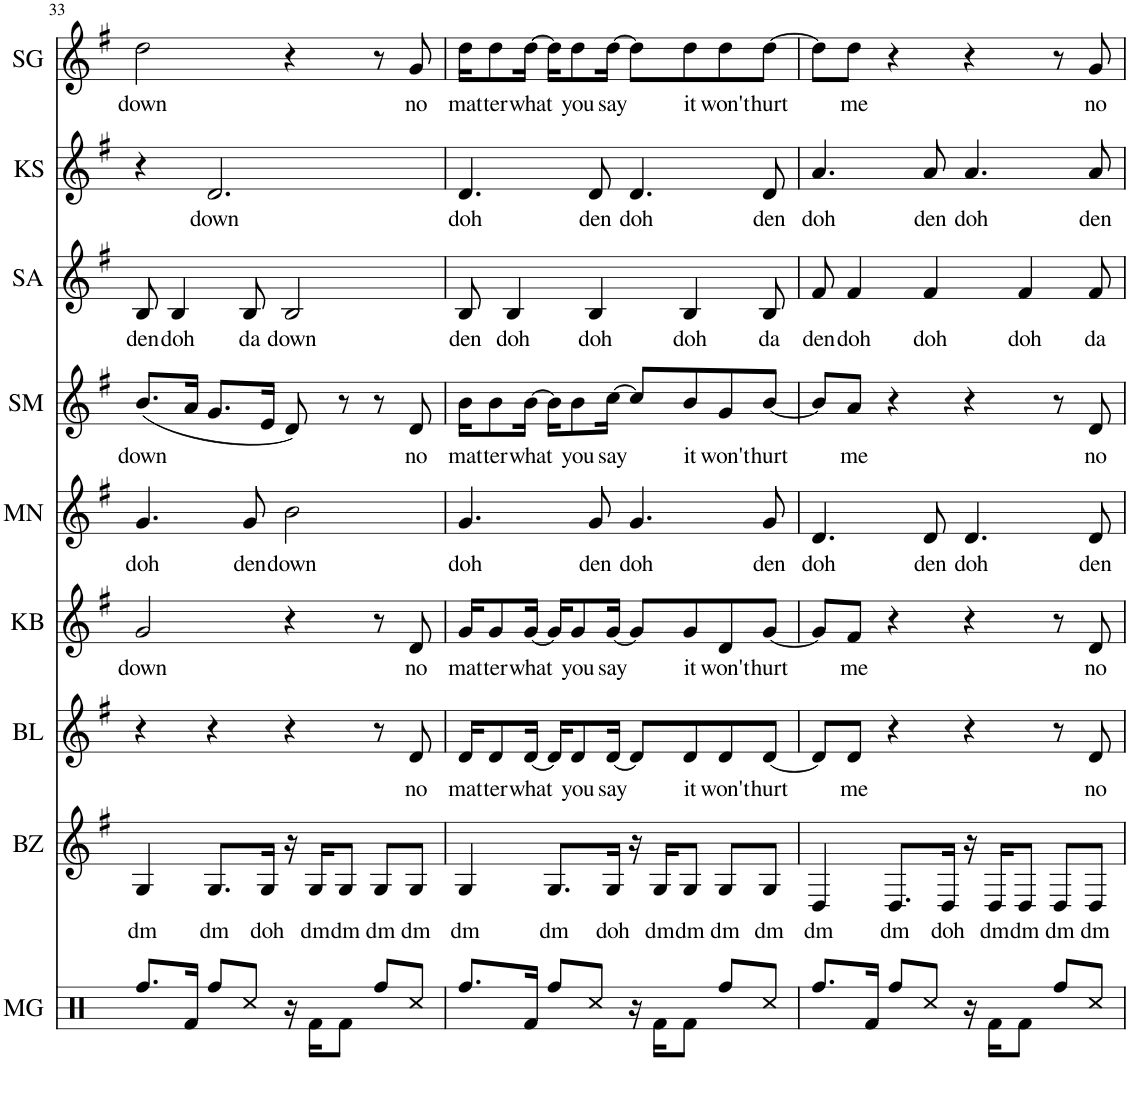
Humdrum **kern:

**kern	**kern	**text	**kern	**text	**kern	**text	**kern	**text	**kern	**text	**kern	**text	**kern	**text	**kern	**text
*part9	*part8	*part8	*part7	*part7	*part6	*part6	*part5	*part5	*part4	*part4	*part3	*part3	*part2	*part2	*part1	*part1
*staff9	*staff8	*staff8	*staff7	*staff7	*staff6	*staff6	*staff5	*staff5	*staff4	*staff4	*staff3	*staff3	*staff2	*staff2	*staff1	*staff1
*I"Melissa	*I"Batya	*	*I"Becca	*	*I"Kineret	*	*I"Michal	*	*I"Stephanie	*	*I"Sloane	*	*I"Katie	*	*I"Shaalini	*
*	*	*	*	*	*	*	*	*	*	*	*I'SA	*	*	*	*	*
!!LO:PB:g=z
*clefX	*clefG2	*	*clefG2	*	*clefG2	*	*clefG2	*	*clefG2	*	*clefG2	*	*clefG2	*	*clefG2	*
*k[]	*k[f#]	*	*k[f#]	*	*k[f#]	*	*k[f#]	*	*k[f#]	*	*k[f#]	*	*k[f#]	*	*k[f#]	*
*M4/4	*M4/4	*	*M4/4	*	*M4/4	*	*M4/4	*	*M4/4	*	*M4/4	*	*M4/4	*	*M4/4	*
=33	=33	=33	=33	=33	=33	=33	=33	=33	=33	=33	=33	=33	=33	=33	=33	=33
!	!	!LO:LY:b	!	!	!	!LO:LY:b	!	!LO:LY:b	!	!LO:LY:b	!	!LO:LY:b	!	!	!	!LO:LY:b
8.Rff/L	4G/	dm	4r	.	2g/	down	4.g/	doh	(8.b/L	down	8B/	den	4r	.	2dd\	down
!	!	!	!	!	!	!	!	!	!	!	!	!LO:LY:b	!	!	!	!
.	.	.	.	.	.	.	.	.	.	.	4B/	doh	.	.	.	.
16Rf/Jk	.	.	.	.	.	.	.	.	16a/Jk	.	.	.	.	.	.	.
!	!	!LO:LY:b	!	!	!	!	!	!	!	!	!	!	!	!LO:LY:b	!	!
8Rff/L	8.G/L	dm	4r	.	.	.	.	.	8.g/L	.	.	.	2.d/	down	.	.
!	!	!	!	!	!	!	!	!LO:LY:b	!	!	!	!LO:LY:b	!	!	!	!
8Rcc/J	.	.	.	.	.	.	8g/	den	.	.	8B/	da	.	.	.	.
!	!	!LO:LY:b	!	!	!	!	!	!	!	!	!	!	!	!	!	!
.	16G/Jk	doh	.	.	.	.	.	.	16e/Jk	.	.	.	.	.	.	.
!	!	!	!	!	!	!	!	!LO:LY:b	!	!	!	!LO:LY:b	!	!	!	!
16r	16r	.	4r	.	4r	.	2b\	down	8d/)	.	2B/	down	.	.	4r	.
!	!	!LO:LY:b	!	!	!	!	!	!	!	!	!	!	!	!	!	!
16Rf\KL	16G/KL	dm	.	.	.	.	.	.	.	.	.	.	.	.	.	.
!	!	!LO:LY:b	!	!	!	!	!	!	!	!	!	!	!	!	!	!
8Rf\J	8G/J	dm	.	.	.	.	.	.	8r	.	.	.	.	.	.	.
!	!	!LO:LY:b	!	!	!	!	!	!	!	!	!	!	!	!	!	!
8Rff/L	8G/L	dm	8r	.	8r	.	.	.	8r	.	.	.	.	.	8r	.
!	!	!LO:LY:b	!	!LO:LY:b	!	!LO:LY:b	!	!	!	!LO:LY:b	!	!	!	!	!	!LO:LY:b
8Rcc/J	8G/J	dm	8d/	no	8d/	no	.	.	8d/	no	.	.	.	.	8g/	no
=34	=34	=34	=34	=34	=34	=34	=34	=34	=34	=34	=34	=34	=34	=34	=34	=34
!	!	!LO:LY:b	!	!LO:LY:b	!	!LO:LY:b	!	!LO:LY:b	!	!LO:LY:b	!	!LO:LY:b	!	!LO:LY:b	!	!LO:LY:b
8.Rff/L	4G/	dm	16d/KL	mat-	16g/KL	mat-	4.g/	doh	16b\KL	mat-	8B/	den	4.d/	doh	16dd\KL	mat-
!	!	!	!	!LO:LY:b	!	!LO:LY:b	!	!	!	!LO:LY:b	!	!	!	!	!	!LO:LY:b
.	.	.	8d/	-ter	8g/	-ter	.	.	8b\	-ter	.	.	.	.	8dd\	-ter
!	!	!	!	!	!	!	!	!	!	!	!	!LO:LY:b	!	!	!	!
.	.	.	.	.	.	.	.	.	.	.	4B/	doh	.	.	.	.
!	!	!	!	!LO:LY:b	!	!LO:LY:b	!	!	!	!LO:LY:b	!	!	!	!	!	!LO:LY:b
16Rf/Jk	.	.	[16d/Jk	what	[16g/Jk	what	.	.	[16b\Jk	what	.	.	.	.	[16dd\Jk	what
!	!	!LO:LY:b	!	!	!	!	!	!	!	!	!	!	!	!	!	!
8Rff/L	8.G/L	dm	16d/KL]	.	16g/KL]	.	.	.	16b\KL]	.	.	.	.	.	16dd\KL]	.
!	!	!	!	!LO:LY:b	!	!LO:LY:b	!	!	!	!LO:LY:b	!	!	!	!	!	!LO:LY:b
.	.	.	8d/	you	8g/	you	.	.	8b\	you	.	.	.	.	8dd\	you
!	!	!	!	!	!	!	!	!LO:LY:b	!	!	!	!LO:LY:b	!	!LO:LY:b	!	!
8Rcc/J	.	.	.	.	.	.	8g/	den	.	.	4B/	doh	8d/	den	.	.
!	!	!LO:LY:b	!	!LO:LY:b	!	!LO:LY:b	!	!	!	!LO:LY:b	!	!	!	!	!	!LO:LY:b
.	16G/Jk	doh	[16d/Jk	say	[16g/Jk	say	.	.	[16cc\Jk	say	.	.	.	.	[16dd\Jk	say
!	!	!	!	!	!	!	!	!LO:LY:b	!	!	!	!	!	!LO:LY:b	!	!
16r	16r	.	8d/L]	.	8g/L]	.	4.g/	doh	8cc/L]	.	.	.	4.d/	doh	8dd\L]	.
!	!	!LO:LY:b	!	!	!	!	!	!	!	!	!	!	!	!	!	!
16Rf\KL	16G/KL	dm	.	.	.	.	.	.	.	.	.	.	.	.	.	.
!	!	!LO:LY:b	!	!LO:LY:b	!	!LO:LY:b	!	!	!	!LO:LY:b	!	!LO:LY:b	!	!	!	!LO:LY:b
8Rf\J	8G/J	dm	8d/	it	8g/	it	.	.	8b/	it	4B/	doh	.	.	8dd\	it
!	!	!LO:LY:b	!	!LO:LY:b	!	!LO:LY:b	!	!	!	!LO:LY:b	!	!	!	!	!	!LO:LY:b
8Rff/L	8G/L	dm	8d/	won't	8d/	won't	.	.	8g/	won't	.	.	.	.	8dd\	won't
!	!	!LO:LY:b	!	!LO:LY:b	!	!LO:LY:b	!	!LO:LY:b	!	!LO:LY:b	!	!LO:LY:b	!	!LO:LY:b	!	!LO:LY:b
8Rcc/J	8G/J	dm	[8d/J	hurt	[8g/J	hurt	8g/	den	[8b/J	hurt	8B/	da	8d/	den	[8dd\J	hurt
=35	=35	=35	=35	=35	=35	=35	=35	=35	=35	=35	=35	=35	=35	=35	=35	=35
!	!	!LO:LY:b	!	!	!	!	!	!LO:LY:b	!	!	!	!LO:LY:b	!	!LO:LY:b	!	!
8.Rff/L	4D/	dm	8d/L]	.	8g/L]	.	4.d/	doh	8b/L]	.	8f#/	den	4.a/	doh	8dd\L]	.
!	!	!	!	!LO:LY:b	!	!LO:LY:b	!	!	!	!LO:LY:b	!	!LO:LY:b	!	!	!	!LO:LY:b
.	.	.	8d/J	me	8f#/J	me	.	.	8a/J	me	4f#/	doh	.	.	8dd\J	me
16Rf/Jk	.	.	.	.	.	.	.	.	.	.	.	.	.	.	.	.
!	!	!LO:LY:b	!	!	!	!	!	!	!	!	!	!	!	!	!	!
8Rff/L	8.D/L	dm	4r	.	4r	.	.	.	4r	.	.	.	.	.	4r	.
!	!	!	!	!	!	!	!	!LO:LY:b	!	!	!	!LO:LY:b	!	!LO:LY:b	!	!
8Rcc/J	.	.	.	.	.	.	8d/	den	.	.	4f#/	doh	8a/	den	.	.
!	!	!LO:LY:b	!	!	!	!	!	!	!	!	!	!	!	!	!	!
.	16D/Jk	doh	.	.	.	.	.	.	.	.	.	.	.	.	.	.
!	!	!	!	!	!	!	!	!LO:LY:b	!	!	!	!	!	!LO:LY:b	!	!
16r	16r	.	4r	.	4r	.	4.d/	doh	4r	.	.	.	4.a/	doh	4r	.
!	!	!LO:LY:b	!	!	!	!	!	!	!	!	!	!	!	!	!	!
16Rf\KL	16D/KL	dm	.	.	.	.	.	.	.	.	.	.	.	.	.	.
!	!	!LO:LY:b	!	!	!	!	!	!	!	!	!	!LO:LY:b	!	!	!	!
8Rf\J	8D/J	dm	.	.	.	.	.	.	.	.	4f#/	doh	.	.	.	.
!	!	!LO:LY:b	!	!	!	!	!	!	!	!	!	!	!	!	!	!
8Rff/L	8D/L	dm	8r	.	8r	.	.	.	8r	.	.	.	.	.	8r	.
!	!	!LO:LY:b	!	!LO:LY:b	!	!LO:LY:b	!	!LO:LY:b	!	!LO:LY:b	!	!LO:LY:b	!	!LO:LY:b	!	!LO:LY:b
8Rcc/J	8D/J	dm	8d/	no	8d/	no	8d/	den	8d/	no	8f#/	da	8a/	den	8g/	no
=	=	=	=	=	=	=	=	=	=	=	=	=	=	=	=	=
*-	*-	*-	*-	*-	*-	*-	*-	*-	*-	*-	*-	*-	*-	*-	*-	*-
